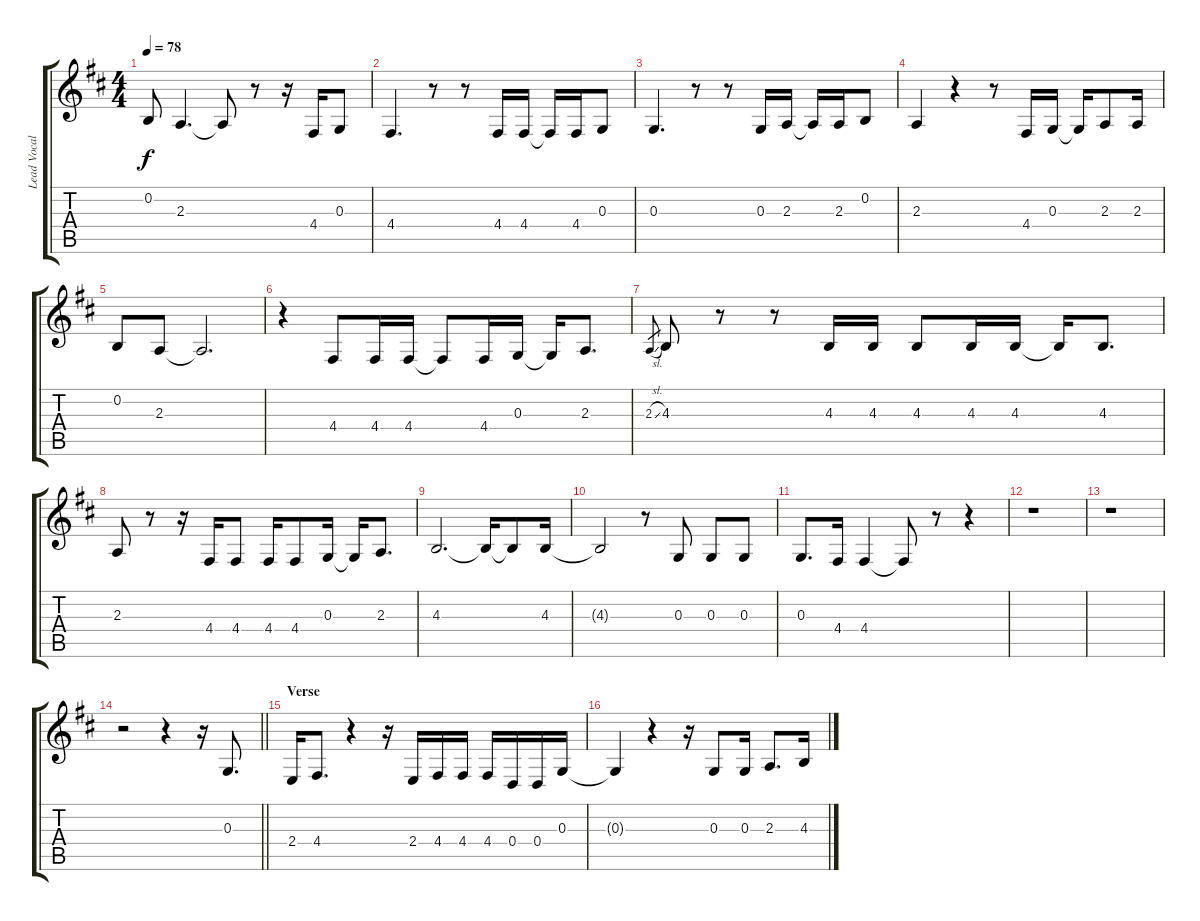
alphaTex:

\track ("Lead Vocal" "Lead Vocal") {instrument acousticgrandpiano}
\staff {score tabs}
\tuning (E4 B3 G3 D3 A2 E2) {hide}
\ts (4 4)
\tempo 78
\clef g2
\ks d
0.2.8{dy f} 2.3.4{d} 2.3{t}.8 r.8 r.16 4.4.16 0.3.8 |
4.4.4{d} r.8 r.8 4.4.16 4.4.16 4.4{t}.16 4.4.16 0.3.8 |
0.3.4{d} r.8 r.8 0.3.16 2.3.16 2.3{t}.16 2.3.16 0.2.8 |
2.3.4 r.4 r.8 4.4.16 0.3.16 0.3{t}.16 2.3.8 2.3.16 |
0.2.8 2.3.8 2.3{t}.2{d} |
r.4 4.4.8 4.4.16 4.4.16 4.4{t}.8 4.4.16 0.3.16 0.3{t}.16 2.3.8{d} |
2.3{sl}.8{gr} 4.3.8 r.8 r.8 4.3.16 4.3.16 4.3.8 4.3.16 4.3.16 4.3{t}.16 4.3.8{d} |
2.3.8 r.8 r.16 4.4.16 4.4.8 4.4.16 4.4.8 0.3.16 0.3{t}.16 2.3.8{d} |
4.3.2{d} 4.3{t}.16 4.3{t}.8 4.3.16 |
4.3{t}.2 r.8 0.3.8 0.3.8 0.3.8 |
0.3.8{d} 4.4.16 4.4.4 4.4{t}.8 r.8 r.4 |
r.1 |
r.1 |
\barLineRight lightlight
r.2 r.4 r.16 0.3.8{d} |
\section ("" "Verse")
2.4.16 4.4.8{d} r.4 r.16 2.4.16 4.4.16 4.4.16 4.4.16 0.4.16 0.4.16 0.3.16 |
0.3{t}.4 r.4 r.16 0.3.8 0.3.16 2.3.8{d} 4.3.16
